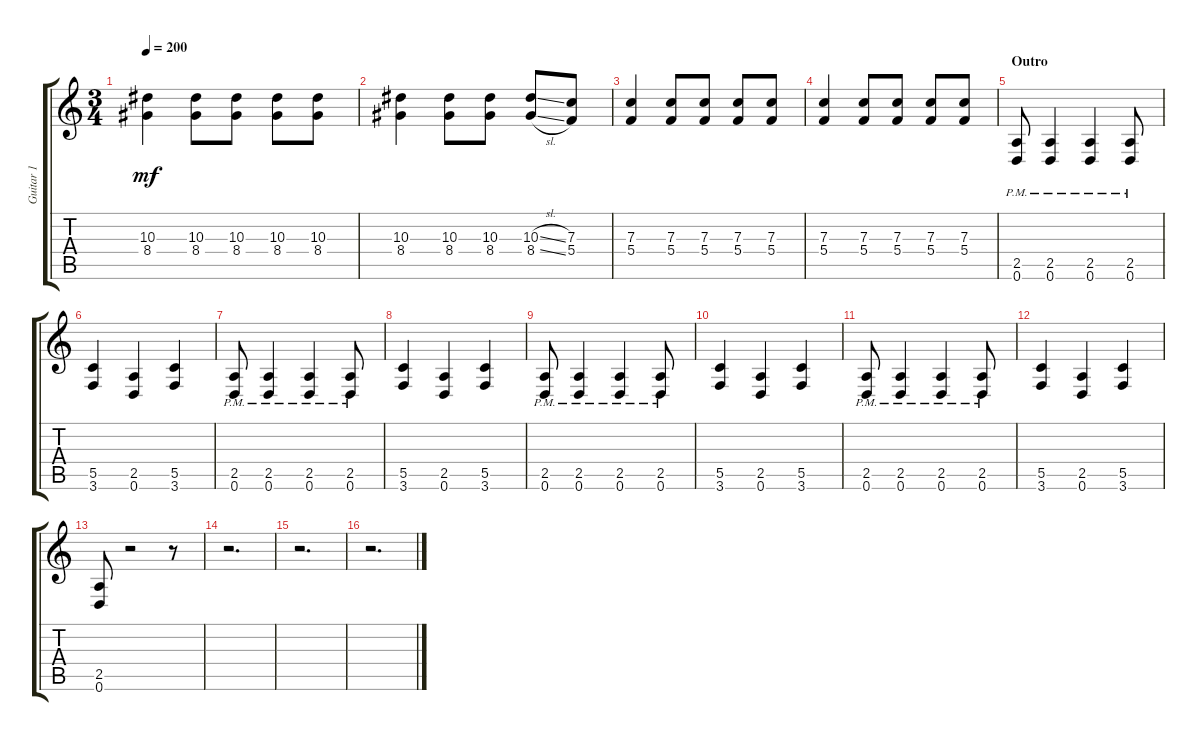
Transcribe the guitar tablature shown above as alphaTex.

\track ("Guitar 1" "Guitar 1") {instrument distortionguitar}
\staff {score tabs}
\tuning (D4 A3 F3 C3 G2 D2) {hide}
\ts (3 4)
\tempo 200
\clef g2
\ks c
(10.3 8.4).4{dy mf} (10.3 8.4).8 (10.3 8.4).8 (10.3 8.4).8 (10.3 8.4).8 |
(10.3 8.4).4 (10.3 8.4).8 (10.3 8.4).8 (10.3{sl} 8.4{sl}).8 (7.3 5.4).8 |
(7.3 5.4).4 (7.3 5.4).8 (7.3 5.4).8 (7.3 5.4).8 (7.3 5.4).8 |
(7.3 5.4).4 (7.3 5.4).8 (7.3 5.4).8 (7.3 5.4).8 (7.3 5.4).8 |
\section ("" "Outro")
(2.5{pm} 0.6{pm}).8 (2.5{pm} 0.6{pm}).4 (2.5{pm} 0.6{pm}).4 (2.5{pm} 0.6{pm}).8 |
(5.5 3.6).4 (2.5 0.6).4 (5.5 3.6).4 |
(2.5{pm} 0.6{pm}).8 (2.5{pm} 0.6{pm}).4 (2.5{pm} 0.6{pm}).4 (2.5{pm} 0.6{pm}).8 |
(5.5 3.6).4 (2.5 0.6).4 (5.5 3.6).4 |
(2.5{pm} 0.6{pm}).8 (2.5{pm} 0.6{pm}).4 (2.5{pm} 0.6{pm}).4 (2.5{pm} 0.6{pm}).8 |
(5.5 3.6).4 (2.5 0.6).4 (5.5 3.6).4 |
(2.5{pm} 0.6{pm}).8 (2.5{pm} 0.6{pm}).4 (2.5{pm} 0.6{pm}).4 (2.5{pm} 0.6{pm}).8 |
(5.5 3.6).4 (2.5 0.6).4 (5.5 3.6).4 |
(2.5 0.6).8 r.2 r.8 |
r.2{d} |
r.2{d} |
r.2{d}
